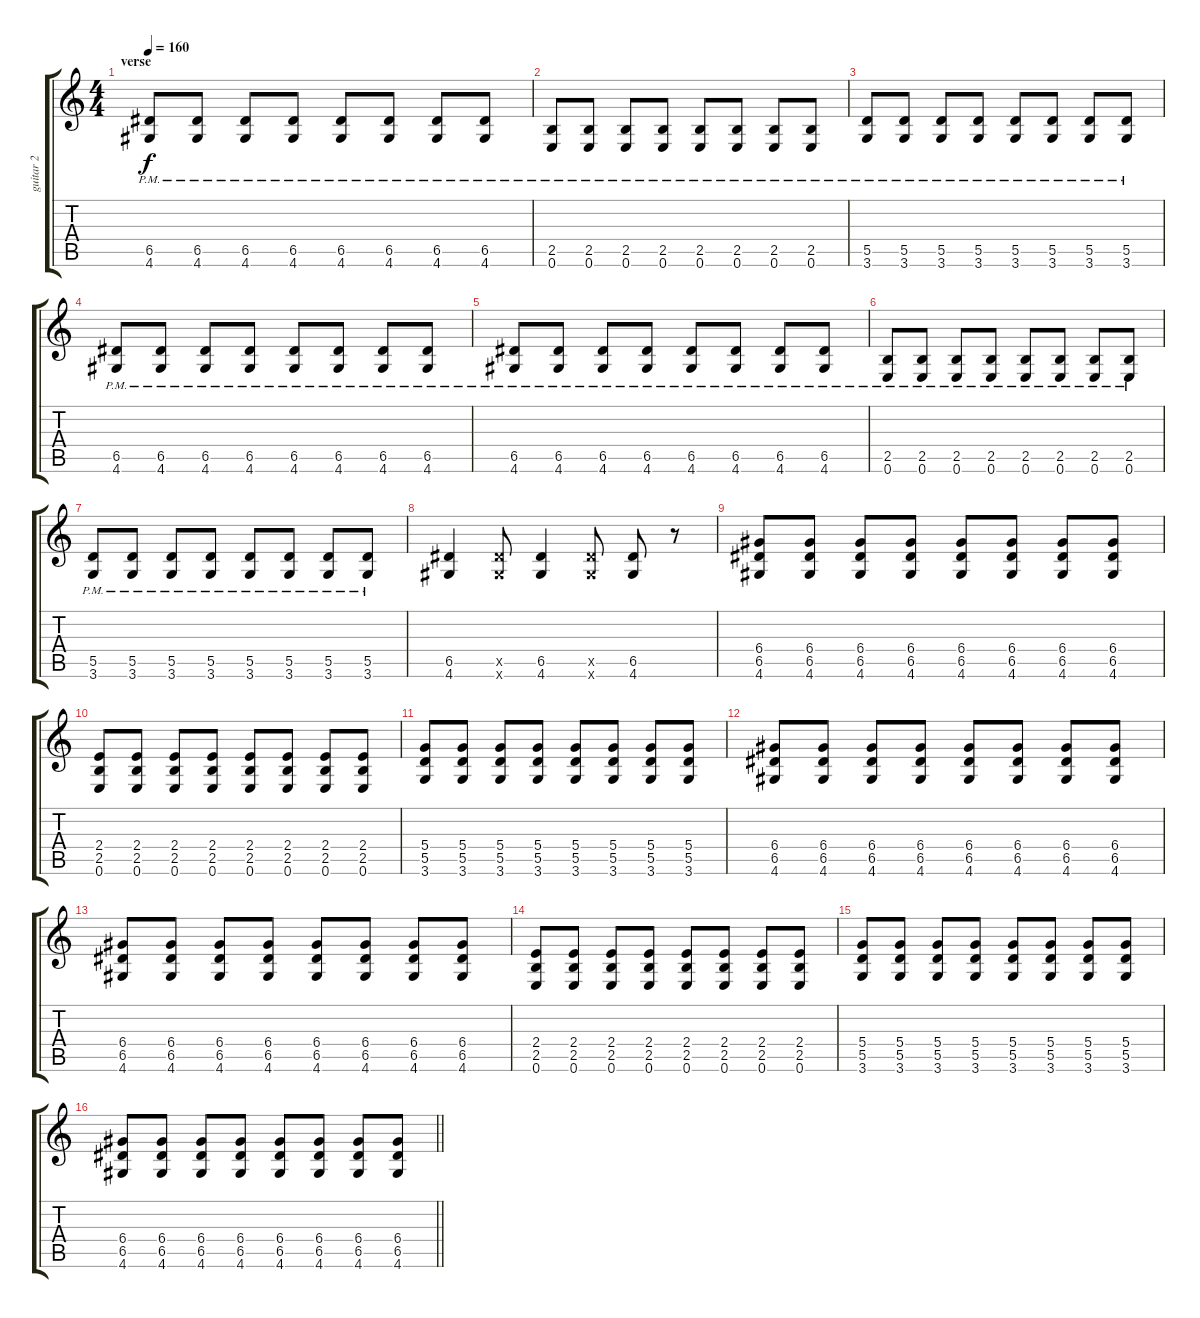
\track ("guitar 2" "guitar 2") {instrument overdrivenguitar}
\staff {score tabs}
\tuning (E4 B3 G3 D3 A2 E2) {hide}
\ts (4 4)
\section ("" "verse")
\tempo 160
\clef g2
\ks c
(6.5{pm} 4.6{pm}).8{dy f} (6.5{pm} 4.6{pm}).8 (6.5{pm} 4.6{pm}).8 (6.5{pm} 4.6{pm}).8 (6.5{pm} 4.6{pm}).8 (6.5{pm} 4.6{pm}).8 (6.5{pm} 4.6{pm}).8 (6.5{pm} 4.6{pm}).8 |
(2.5{pm} 0.6{pm}).8 (2.5{pm} 0.6{pm}).8 (2.5{pm} 0.6{pm}).8 (2.5{pm} 0.6{pm}).8 (2.5{pm} 0.6{pm}).8 (2.5{pm} 0.6{pm}).8 (2.5{pm} 0.6{pm}).8 (2.5{pm} 0.6{pm}).8 |
(5.5{pm} 3.6{pm}).8 (5.5{pm} 3.6{pm}).8 (5.5{pm} 3.6{pm}).8 (5.5{pm} 3.6{pm}).8 (5.5{pm} 3.6{pm}).8 (5.5{pm} 3.6{pm}).8 (5.5{pm} 3.6{pm}).8 (5.5{pm} 3.6{pm}).8 |
(6.5{pm} 4.6{pm}).8 (6.5{pm} 4.6{pm}).8 (6.5{pm} 4.6{pm}).8 (6.5{pm} 4.6{pm}).8 (6.5{pm} 4.6{pm}).8 (6.5{pm} 4.6{pm}).8 (6.5{pm} 4.6{pm}).8 (6.5{pm} 4.6{pm}).8 |
(6.5{pm} 4.6{pm}).8 (6.5{pm} 4.6{pm}).8 (6.5{pm} 4.6{pm}).8 (6.5{pm} 4.6{pm}).8 (6.5{pm} 4.6{pm}).8 (6.5{pm} 4.6{pm}).8 (6.5{pm} 4.6{pm}).8 (6.5{pm} 4.6{pm}).8 |
(2.5{pm} 0.6{pm}).8 (2.5{pm} 0.6{pm}).8 (2.5{pm} 0.6{pm}).8 (2.5{pm} 0.6{pm}).8 (2.5{pm} 0.6{pm}).8 (2.5{pm} 0.6{pm}).8 (2.5{pm} 0.6{pm}).8 (2.5{pm} 0.6{pm}).8 |
(5.5{pm} 3.6{pm}).8 (5.5{pm} 3.6{pm}).8 (5.5{pm} 3.6{pm}).8 (5.5{pm} 3.6{pm}).8 (5.5{pm} 3.6{pm}).8 (5.5{pm} 3.6{pm}).8 (5.5{pm} 3.6{pm}).8 (5.5{pm} 3.6{pm}).8 |
(6.5 4.6).4 (6.5{x} 4.6{x}).8 (6.5 4.6).4 (6.5{x} 4.6{x}).8 (6.5 4.6).8 r.8 |
(6.4 6.5 4.6).8 (6.4 6.5 4.6).8 (6.4 6.5 4.6).8 (6.4 6.5 4.6).8 (6.4 6.5 4.6).8 (6.4 6.5 4.6).8 (6.4 6.5 4.6).8 (6.4 6.5 4.6).8 |
(2.4 2.5 0.6).8 (2.4 2.5 0.6).8 (2.4 2.5 0.6).8 (2.4 2.5 0.6).8 (2.4 2.5 0.6).8 (2.4 2.5 0.6).8 (2.4 2.5 0.6).8 (2.4 2.5 0.6).8 |
(5.4 5.5 3.6).8 (5.4 5.5 3.6).8 (5.4 5.5 3.6).8 (5.4 5.5 3.6).8 (5.4 5.5 3.6).8 (5.4 5.5 3.6).8 (5.4 5.5 3.6).8 (5.4 5.5 3.6).8 |
(6.4 6.5 4.6).8 (6.4 6.5 4.6).8 (6.4 6.5 4.6).8 (6.4 6.5 4.6).8 (6.4 6.5 4.6).8 (6.4 6.5 4.6).8 (6.4 6.5 4.6).8 (6.4 6.5 4.6).8 |
(6.4 6.5 4.6).8 (6.4 6.5 4.6).8 (6.4 6.5 4.6).8 (6.4 6.5 4.6).8 (6.4 6.5 4.6).8 (6.4 6.5 4.6).8 (6.4 6.5 4.6).8 (6.4 6.5 4.6).8 |
(2.4 2.5 0.6).8 (2.4 2.5 0.6).8 (2.4 2.5 0.6).8 (2.4 2.5 0.6).8 (2.4 2.5 0.6).8 (2.4 2.5 0.6).8 (2.4 2.5 0.6).8 (2.4 2.5 0.6).8 |
(5.4 5.5 3.6).8 (5.4 5.5 3.6).8 (5.4 5.5 3.6).8 (5.4 5.5 3.6).8 (5.4 5.5 3.6).8 (5.4 5.5 3.6).8 (5.4 5.5 3.6).8 (5.4 5.5 3.6).8 |
\barLineRight lightlight
(6.4 6.5 4.6).8 (6.4 6.5 4.6).8 (6.4 6.5 4.6).8 (6.4 6.5 4.6).8 (6.4 6.5 4.6).8 (6.4 6.5 4.6).8 (6.4 6.5 4.6).8 (6.4 6.5 4.6).8
